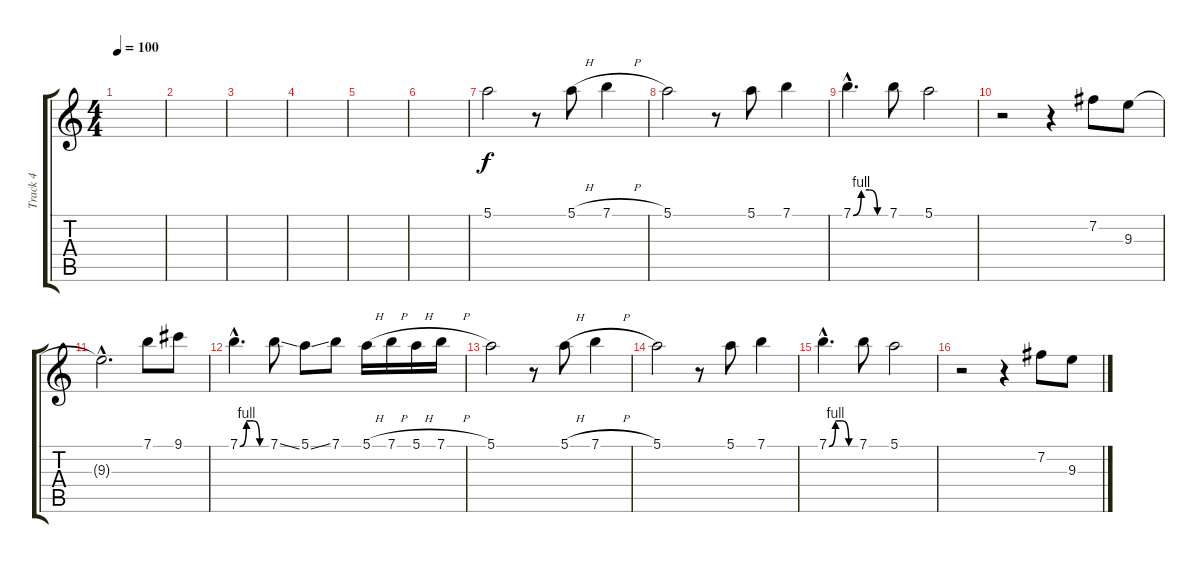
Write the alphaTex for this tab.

\track ("Track 4" "Track 4") {instrument distortionguitar}
\staff {score tabs}
\tuning (E4 B3 G3 D3 A2 E2) {hide}
\ts (4 4)
\tempo 100
\clef g2
\ks c
|
|
|
|
|
|
5.1.2 r.8 5.1{h}.8 7.1{h}.4 |
5.1.2 r.8 5.1.8 7.1.4 |
7.1{be (custom 0 0 15 4 30 4 45 0 60 0) hac}.4{d} 7.1.8 5.1.2 |
r.2 r.4 7.2.8 9.3.8 |
9.3{hac t}.2{d} 7.1.8 9.1.8 |
7.1{be (custom 0 0 15 4 30 4 45 0 60 0) hac}.4{d} 7.1{ss}.8 5.1{ss}.8 7.1.8 5.1{h}.16 7.1{h}.16 5.1{h}.16 7.1{h}.16 |
5.1.2 r.8 5.1{h}.8 7.1{h}.4 |
5.1.2 r.8 5.1.8 7.1.4 |
7.1{be (custom 0 0 15 4 30 4 45 0 60 0) hac}.4{d} 7.1.8 5.1.2 |
r.2 r.4 7.2.8 9.3.8
